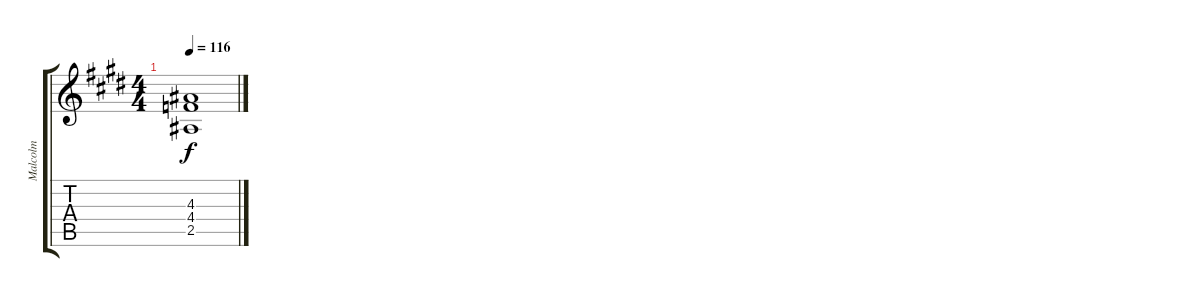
\track ("Malcolm" "Malcolm") {instrument distortionguitar}
\staff {score tabs}
\tuning (Eb4 Bb3 Gb3 Db3 Ab2 Eb2) {hide}
\ts (4 4)
\tempo 116
\clef g2
\ks e
(4.3 4.4 2.5).1{dy f}
